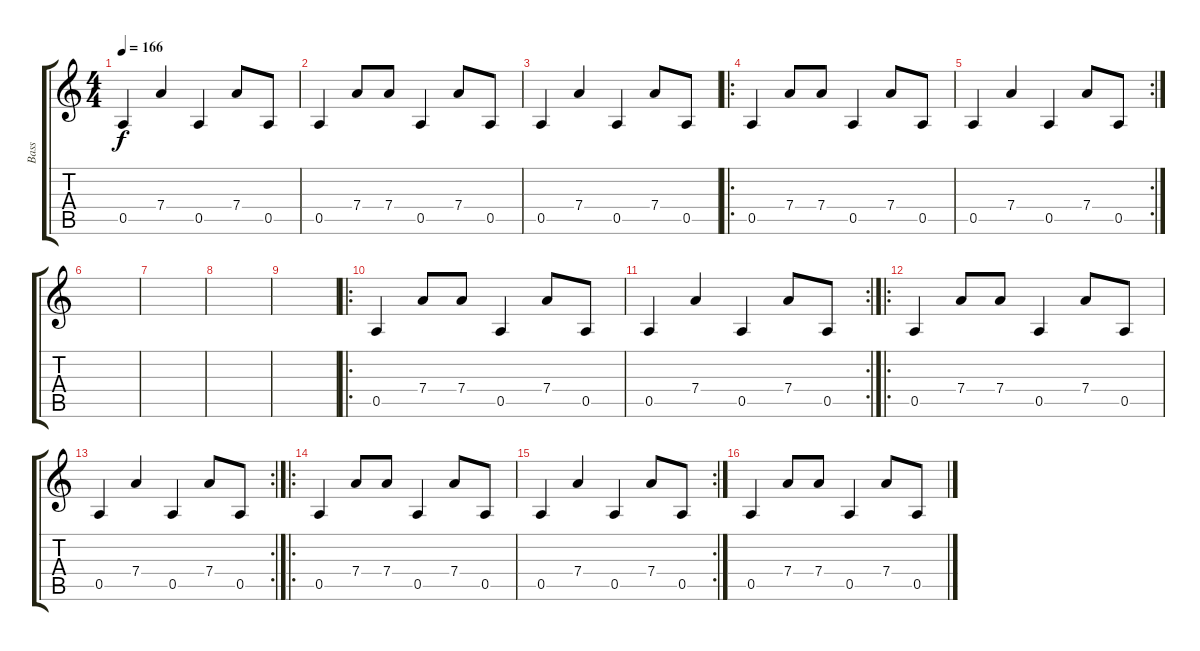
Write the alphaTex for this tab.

\track ("Bass" "Bass") {instrument synthbass2}
\staff {score tabs}
\tuning (E4 B3 G3 D3 A2 E2) {hide}
\ts (4 4)
\tempo 166
\clef g2
\ks c
0.5.4{dy f} 7.4.4 0.5.4 7.4.8 0.5.8 |
0.5.4 7.4.8 7.4.8 0.5.4 7.4.8 0.5.8 |
0.5.4 7.4.4 0.5.4 7.4.8 0.5.8 |
\ro
0.5.4 7.4.8 7.4.8 0.5.4 7.4.8 0.5.8 |
\rc 2
0.5.4 7.4.4 0.5.4 7.4.8 0.5.8 |
|
|
|
|
\ro
0.5.4 7.4.8 7.4.8 0.5.4 7.4.8 0.5.8 |
\rc 2
0.5.4 7.4.4 0.5.4 7.4.8 0.5.8 |
\ro
0.5.4 7.4.8 7.4.8 0.5.4 7.4.8 0.5.8 |
\rc 2
0.5.4 7.4.4 0.5.4 7.4.8 0.5.8 |
\ro
0.5.4 7.4.8 7.4.8 0.5.4 7.4.8 0.5.8 |
\rc 2
0.5.4 7.4.4 0.5.4 7.4.8 0.5.8 |
0.5.4 7.4.8 7.4.8 0.5.4 7.4.8 0.5.8
